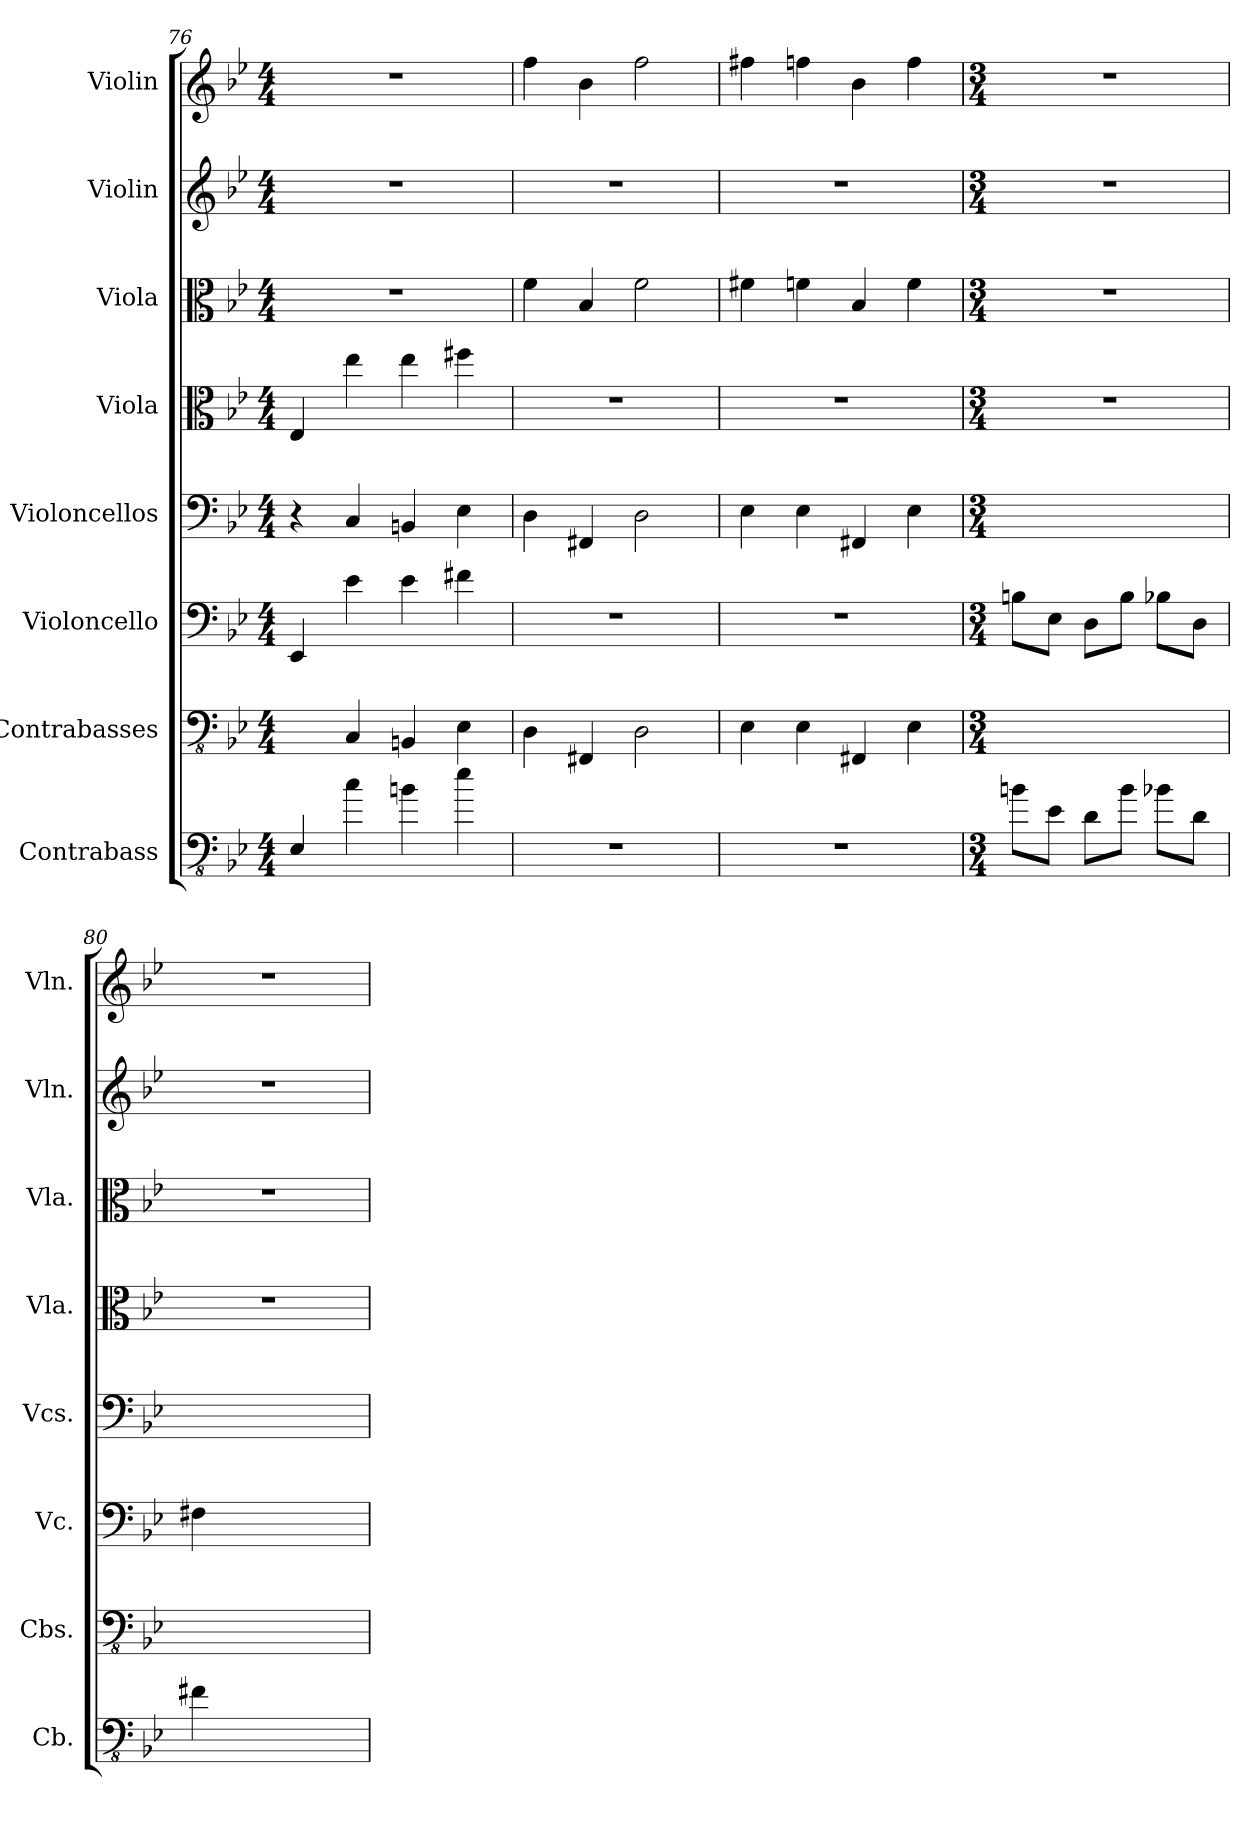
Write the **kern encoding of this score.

**kern	**kern	**kern	**kern	**kern	**kern	**kern	**kern
*part8	*part7	*part6	*part5	*part4	*part3	*part2	*part1
*staff8	*staff7	*staff6	*staff5	*staff4	*staff3	*staff2	*staff1
*I"Contrabass	*I"Contrabasses	*I"Violoncello	*I"Violoncellos	*I"Viola	*I"Viola	*I"Violin	*I"Violin
*I'Cb.	*I'Cbs.	*I'Vc.	*I'Vcs.	*I'Vla.	*I'Vla.	*I'Vln.	*I'Vln.
!!LO:PB:g=z
*clefFv4	*clefFv4	*clefF4	*clefF4	*clefC3	*clefC3	*clefG2	*clefG2
*ITrd7c12	*	*	*	*	*	*	*
*k[b-e-]	*k[b-e-]	*k[b-e-]	*k[b-e-]	*k[b-e-]	*k[b-e-]	*k[b-e-]	*k[b-e-]
*M4/4	*M4/4	*M4/4	*M4/4	*M4/4	*M4/4	*M4/4	*M4/4
=76	=76	=76	=76	=76	=76	=76	=76
4EEE-/	4ryy	4EE-/	4r	4E-/	1r	1r	1r
4C\	4CC/	4e-\	4C/	4ee-\	.	.	.
4BBn\	4BBBn/	4e-\	4BBn/	4ee-\	.	.	.
4E-\	4EE-\	4f#X\	4E-\	4ff#X\	.	.	.
=77	=77	=77	=77	=77	=77	=77	=77
1r	4DD\	1r	4D\	1r	4f\	1r	4ff\
.	4FFF#X/	.	4FF#X/	.	4B-/	.	4b-\
.	2DD\	.	2D\	.	2f\	.	2ff\
=78	=78	=78	=78	=78	=78	=78	=78
1r	4EE-\	1r	4E-\	1r	4f#X\	1r	4ff#X\
.	4EE-\	.	4E-\	.	4fn\	.	4ffn\
.	4FFF#X/	.	4FF#X/	.	4B-/	.	4b-\
.	4EE-\	.	4E-\	.	4f\	.	4ff\
=79	=79	=79	=79	=79	=79	=79	=79
*M3/4	*M3/4	*M3/4	*M3/4	*M3/4	*M3/4	*M3/4	*M3/4
*	*	*	*	*	*	*	*MM190
8BBn\L	2.ryy	8Bn\L	2.ryy	2.r	2.r	2.r	2.r
8EE-\J	.	8E-\J	.	.	.	.	.
8DD\L	.	8D\L	.	.	.	.	.
8BB\J	.	8B\J	.	.	.	.	.
8BB-X\L	.	8B-X\L	.	.	.	.	.
8DD\J	.	8D\J	.	.	.	.	.
=80	=80	=80	=80	=80	=80	=80	=80
4FF#X\	2.ryy	4F#X\	2.ryy	2.r	2.r	2.r	2.r
4ryy	.	4ryy	.	.	.	.	.
4ryy	.	4ryy	.	.	.	.	.
=	=	=	=	=	=	=	=
*-	*-	*-	*-	*-	*-	*-	*-
